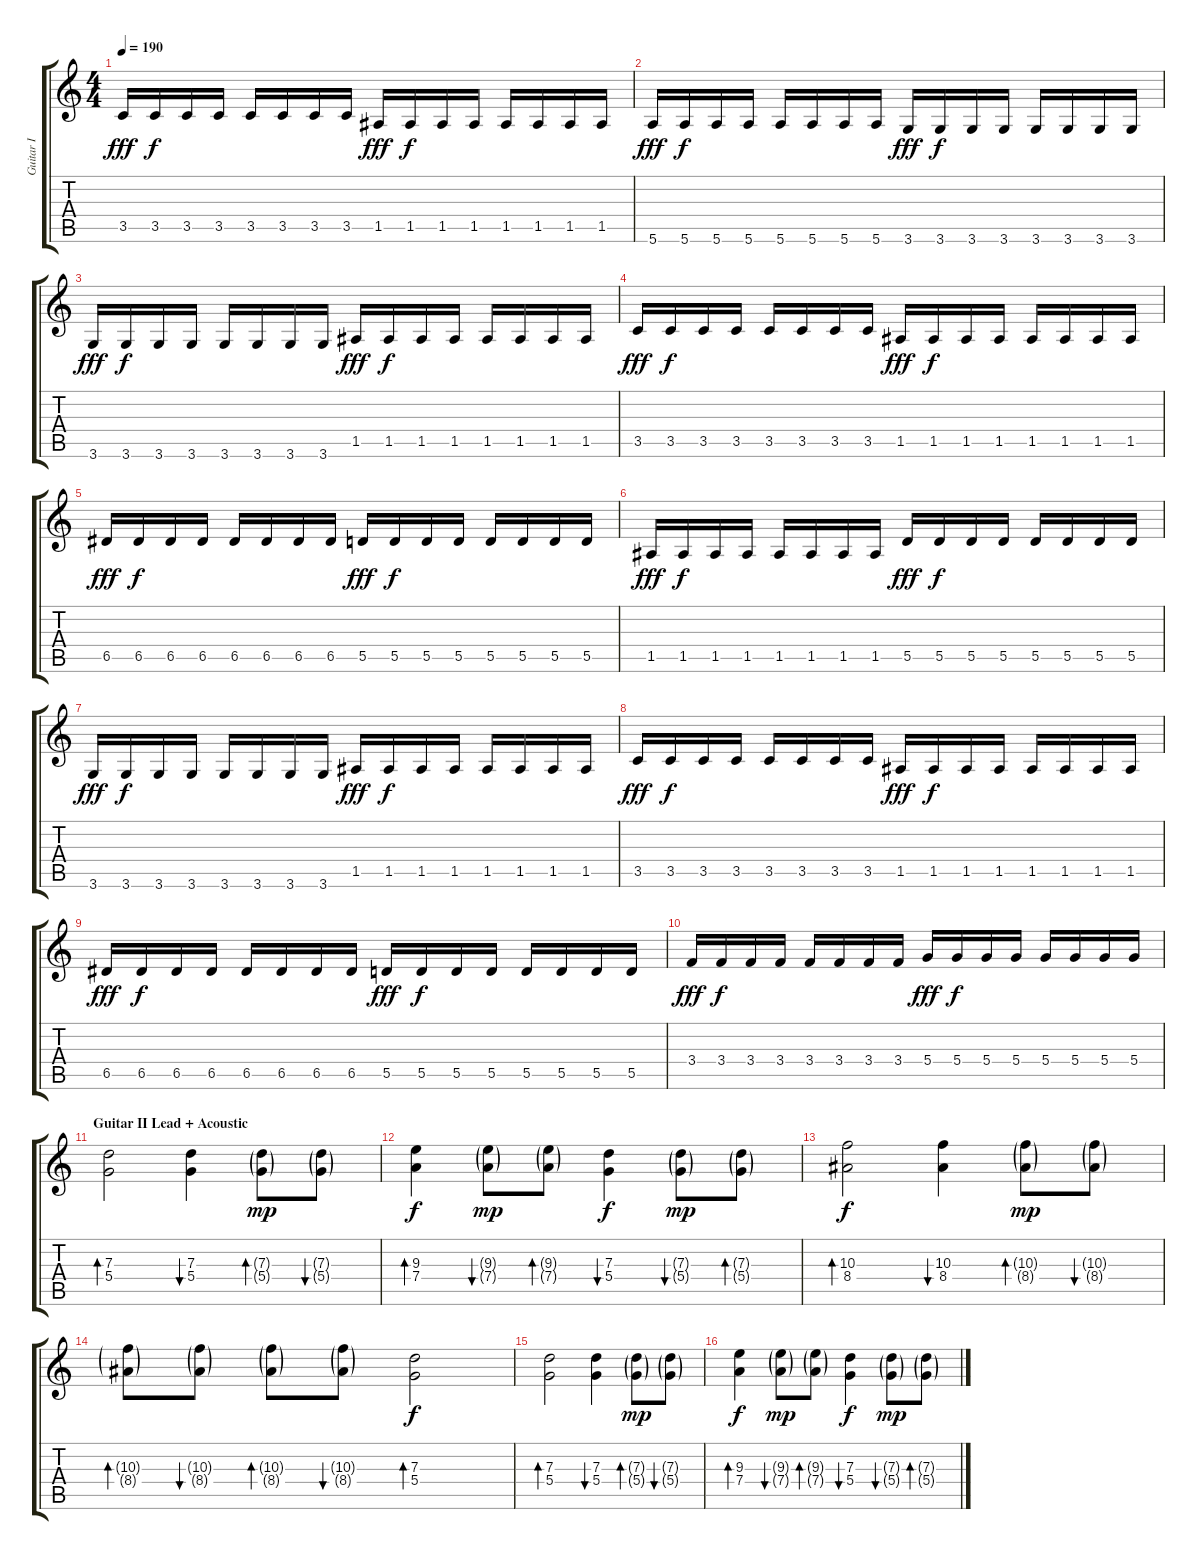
\track ("Guitar I" "Guitar I") {instrument overdrivenguitar}
\staff {score tabs}
\tuning (E4 B3 G3 D3 A2 E2) {hide}
\ts (4 4)
\tempo 190
\clef g2
\ks c
3.5.16{dy fff} 3.5.16{dy f} 3.5.16 3.5.16 3.5.16 3.5.16 3.5.16 3.5.16 1.5.16{dy fff} 1.5.16{dy f} 1.5.16 1.5.16 1.5.16 1.5.16 1.5.16 1.5.16 |
5.6.16{dy fff} 5.6.16{dy f} 5.6.16 5.6.16 5.6.16 5.6.16 5.6.16 5.6.16 3.6.16{dy fff} 3.6.16{dy f} 3.6.16 3.6.16 3.6.16 3.6.16 3.6.16 3.6.16 |
3.6.16{dy fff} 3.6.16{dy f} 3.6.16 3.6.16 3.6.16 3.6.16 3.6.16 3.6.16 1.5.16{dy fff} 1.5.16{dy f} 1.5.16 1.5.16 1.5.16 1.5.16 1.5.16 1.5.16 |
3.5.16{dy fff} 3.5.16{dy f} 3.5.16 3.5.16 3.5.16 3.5.16 3.5.16 3.5.16 1.5.16{dy fff} 1.5.16{dy f} 1.5.16 1.5.16 1.5.16 1.5.16 1.5.16 1.5.16 |
6.5.16{dy fff} 6.5.16{dy f} 6.5.16 6.5.16 6.5.16 6.5.16 6.5.16 6.5.16 5.5.16{dy fff} 5.5.16{dy f} 5.5.16 5.5.16 5.5.16 5.5.16 5.5.16 5.5.16 |
1.5.16{dy fff} 1.5.16{dy f} 1.5.16 1.5.16 1.5.16 1.5.16 1.5.16 1.5.16 5.5.16{dy fff} 5.5.16{dy f} 5.5.16 5.5.16 5.5.16 5.5.16 5.5.16 5.5.16 |
3.6.16{dy fff} 3.6.16{dy f} 3.6.16 3.6.16 3.6.16 3.6.16 3.6.16 3.6.16 1.5.16{dy fff} 1.5.16{dy f} 1.5.16 1.5.16 1.5.16 1.5.16 1.5.16 1.5.16 |
3.5.16{dy fff} 3.5.16{dy f} 3.5.16 3.5.16 3.5.16 3.5.16 3.5.16 3.5.16 1.5.16{dy fff} 1.5.16{dy f} 1.5.16 1.5.16 1.5.16 1.5.16 1.5.16 1.5.16 |
6.5.16{dy fff} 6.5.16{dy f} 6.5.16 6.5.16 6.5.16 6.5.16 6.5.16 6.5.16 5.5.16{dy fff} 5.5.16{dy f} 5.5.16 5.5.16 5.5.16 5.5.16 5.5.16 5.5.16 |
3.4.16{dy fff} 3.4.16{dy f} 3.4.16 3.4.16 3.4.16 3.4.16 3.4.16 3.4.16 5.4.16{dy fff} 5.4.16{dy f} 5.4.16 5.4.16 5.4.16 5.4.16 5.4.16 5.4.16 |
\section ("" "Guitar II Lead + Acoustic")
(7.3 5.4).2{bd 240 volume 13 instrument acousticguitarsteel} (7.3 5.4).4{bu 240} (7.3{g} 5.4{g}).8{bd 240 dy mp} (7.3{g} 5.4{g}).8{bu 240} |
(9.3 7.4).4{bd 240 dy f} (9.3{g} 7.4{g}).8{bu 240 dy mp} (9.3{g} 7.4{g}).8{bd 240} (7.3 5.4).4{bu 240 dy f} (7.3{g} 5.4{g}).8{bu 240 dy mp} (7.3{g} 5.4{g}).8{bd 240} |
(10.3 8.4).2{bd 240 dy f} (10.3 8.4).4{bu 240} (10.3{g} 8.4{g}).8{bd 240 dy mp} (10.3{g} 8.4{g}).8{bu 240} |
(10.3{g} 8.4{g}).8{bd 240} (10.3{g} 8.4{g}).8{bu 240} (10.3{g} 8.4{g}).8{bd 240} (10.3{g} 8.4{g}).8{bu 240} (7.3 5.4).2{bd 240 dy f} |
(7.3 5.4).2{bd 240} (7.3 5.4).4{bu 240} (7.3{g} 5.4{g}).8{bd 240 dy mp} (7.3{g} 5.4{g}).8{bu 240} |
(9.3 7.4).4{bd 240 dy f} (9.3{g} 7.4{g}).8{bu 240 dy mp} (9.3{g} 7.4{g}).8{bd 240} (7.3 5.4).4{bu 240 dy f} (7.3{g} 5.4{g}).8{bu 240 dy mp} (7.3{g} 5.4{g}).8{bd 240}
